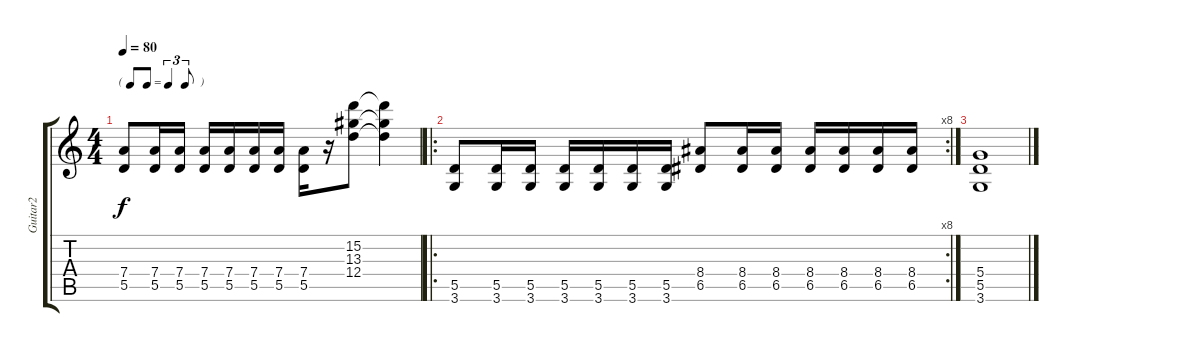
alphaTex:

\track ("Guitar2" "Guitar2") {instrument distortionguitar}
\staff {score tabs}
\tuning (E4 B3 G3 D3 A2 E2) {hide}
\ts (4 4)
\tf triplet8th
\tempo 80
\clef g2
\ks c
(7.4 5.5).8{dy f} (7.4 5.5).16 (7.4 5.5).16 (7.4 5.5).16 (7.4 5.5).16 (7.4 5.5).16 (7.4 5.5).16 (7.4 5.5).16 r.16 (15.2 13.3 12.4).8 (15.2{t} 13.3{t} 12.4{t}).4 |
\ro
\rc 8
(5.5 3.6).8 (5.5 3.6).16 (5.5 3.6).16 (5.5 3.6).16 (5.5 3.6).16 (5.5 3.6).16 (5.5 3.6).16 (8.4 6.5).8 (8.4 6.5).16 (8.4 6.5).16 (8.4 6.5).16 (8.4 6.5).16 (8.4 6.5).16 (8.4 6.5).16 |
(5.4 5.5 3.6).1
